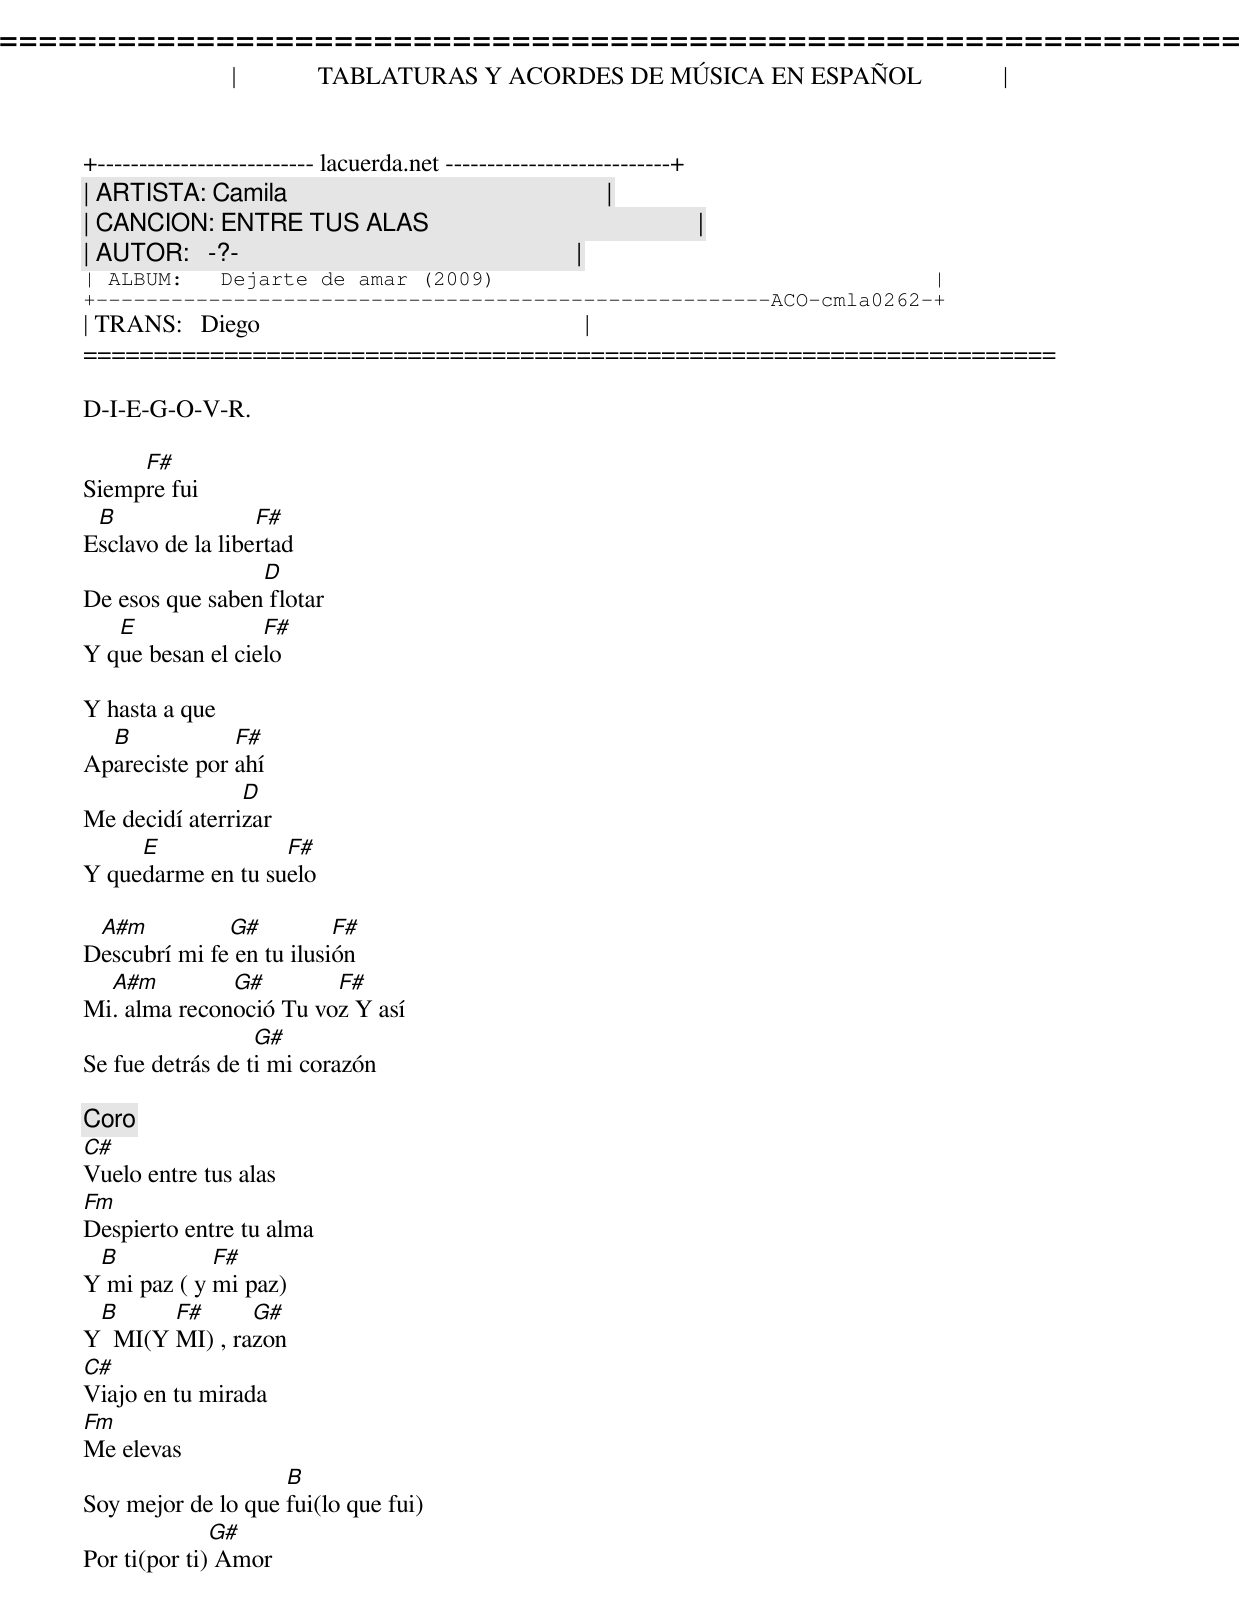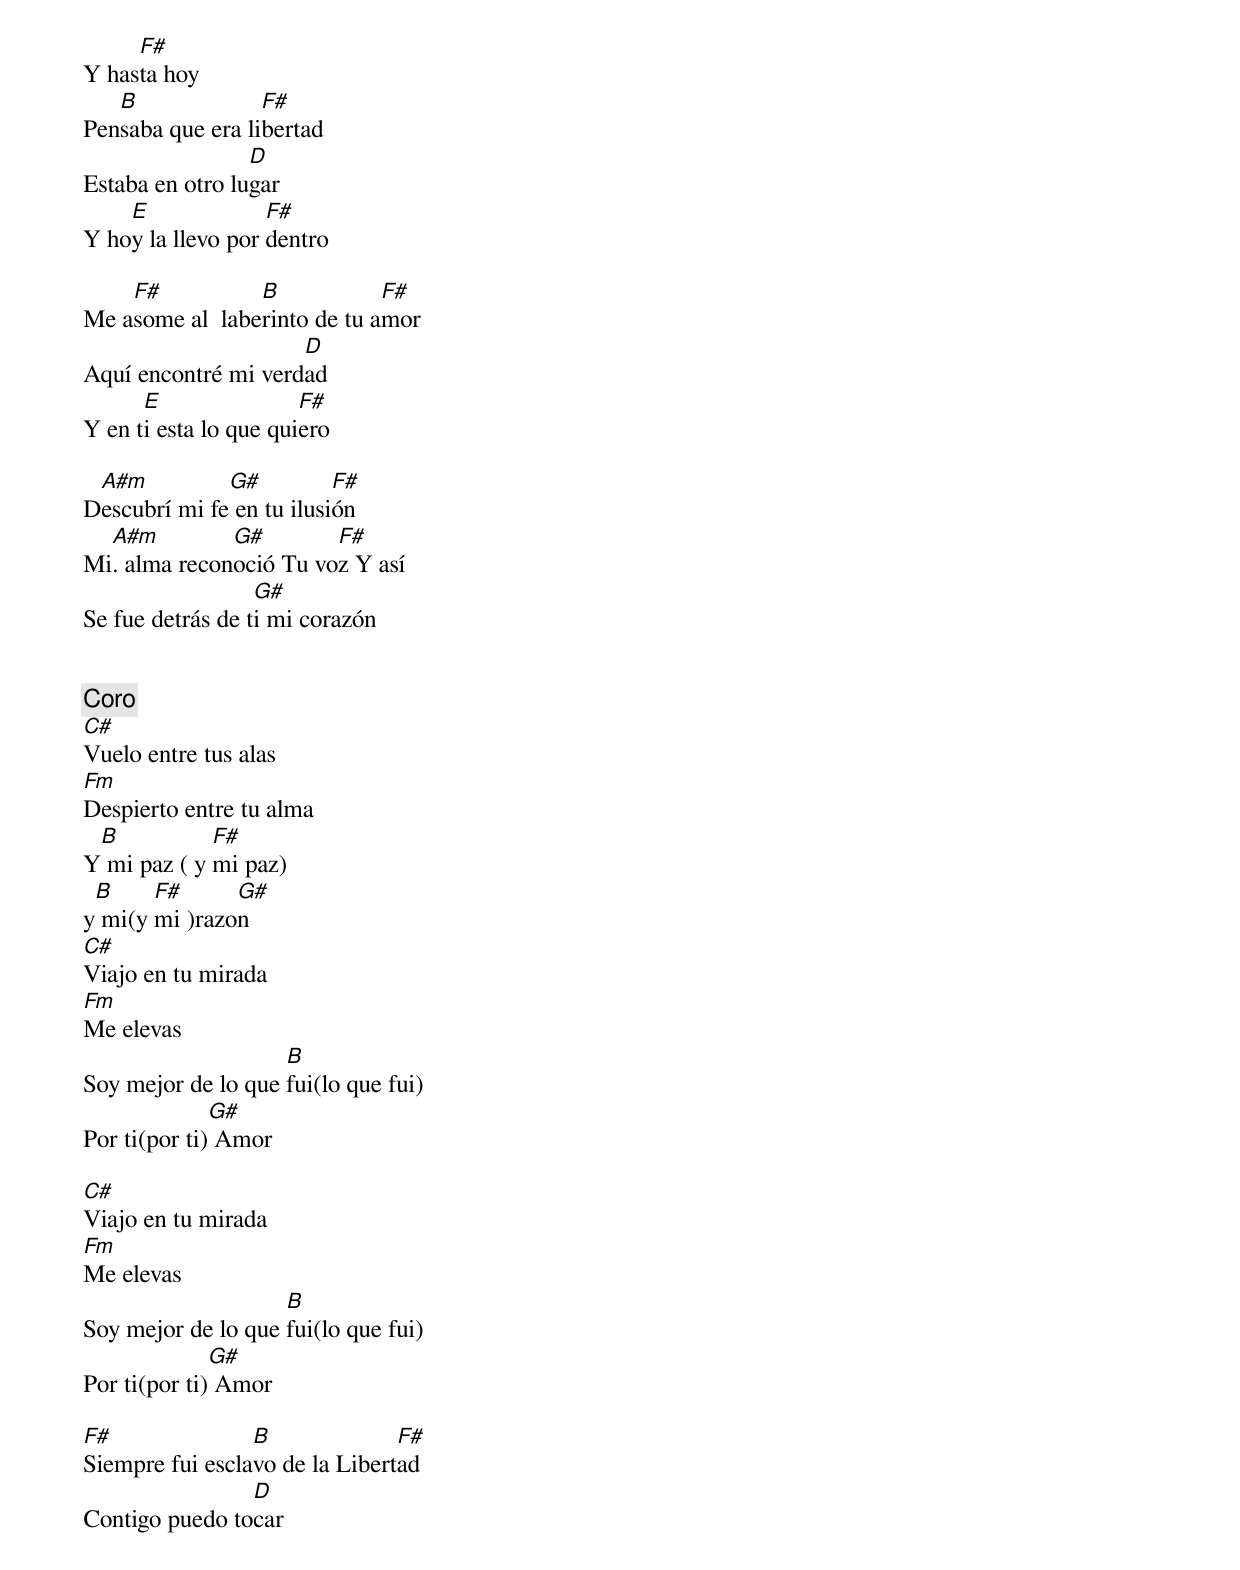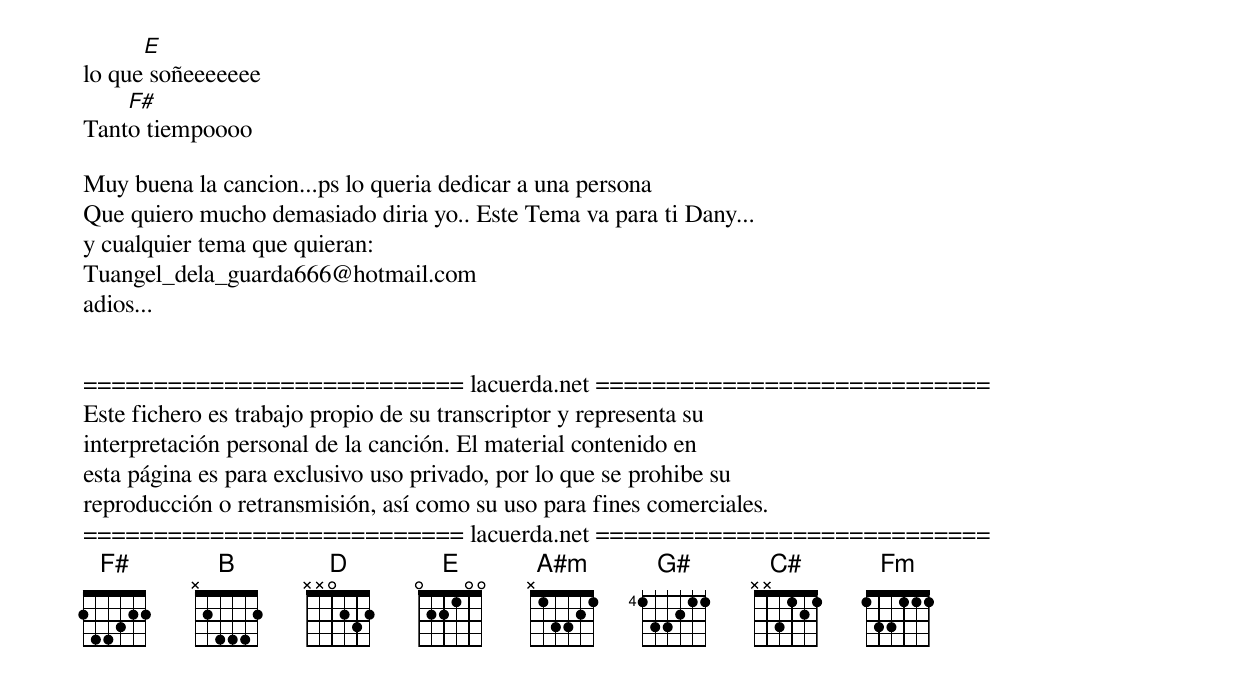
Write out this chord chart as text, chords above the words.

=====================================================================
|             TABLATURAS Y ACORDES DE MÚSICA EN ESPAÑOL             |
+-------------------------- lacuerda.net ---------------------------+
| ARTISTA: Camila                                                   |
| CANCION: ENTRE TUS ALAS                                           |
| AUTOR:   -?-                                                      |
| ALBUM:   Dejarte de amar (2009)                                   |
+------------------------------------------------------ACO-cmla0262-+
| TRANS:   Diego                                                    |
=====================================================================

D-I-E-G-O-V-R.

     F#
Siempre fui
 B                F#
Esclavo de la libertad
                 D
De esos que saben flotar
   E              F#
Y que besan el cielo

Y hasta a que
  B            F#
Apareciste por ahí
                D
Me decidí aterrizar
     E             F#
Y quedarme en tu suelo

 A#m          G#          F#
Descubrí mi fe en tu ilusión
  A#m         G#        F#
Mi. alma reconoció Tu voz Y así
                  G#
Se fue detrás de ti mi corazón

[Coro]
C#
Vuelo entre tus alas
Fm
Despierto entre tu alma
 B           F#
Y mi paz ( y mi paz)
 B      F#      G#
Y  MI(Y MI) , razon
C#
Viajo en tu mirada
Fm
Me elevas
                    B
Soy mejor de lo que fui(lo que fui)
              G#
Por ti(por ti) Amor

     F#
Y hasta hoy
   B              F#
Pensaba que era libertad
                 D
Estaba en otro lugar
    E              F#
Y hoy la llevo por dentro

    F#           B            F#
Me asome al  laberinto de tu amor
                     D
Aquí encontré mi verdad
      E                F#
Y en ti esta lo que quiero

 A#m          G#          F#
Descubrí mi fe en tu ilusión
  A#m         G#        F#
Mi. alma reconoció Tu voz Y así
                  G#
Se fue detrás de ti mi corazón


[Coro]
C#
Vuelo entre tus alas
Fm
Despierto entre tu alma
 B           F#
Y mi paz ( y mi paz)
 B     F#      G#
y mi(y mi )razon
C#
Viajo en tu mirada
Fm
Me elevas
                    B
Soy mejor de lo que fui(lo que fui)
              G#
Por ti(por ti) Amor

C#
Viajo en tu mirada
Fm
Me elevas
                    B
Soy mejor de lo que fui(lo que fui)
              G#
Por ti(por ti) Amor

F#               B              F#
Siempre fui esclavo de la Libertad
                D
Contigo puedo tocar
      E
lo que soñeeeeeee
    F#
Tanto tiempoooo

Muy buena la cancion...ps lo queria dedicar a una persona
Que quiero mucho demasiado diria yo.. Este Tema va para ti Dany...
y cualquier tema que quieran:
Tuangel_dela_guarda666@hotmail.com
adios...


=========================== lacuerda.net ============================
Este fichero es trabajo propio de su transcriptor y representa su
interpretación personal de la canción. El material contenido en
esta página es para exclusivo uso privado, por lo que se prohibe su
reproducción o retransmisión, así como su uso para fines comerciales.
=========================== lacuerda.net ============================
